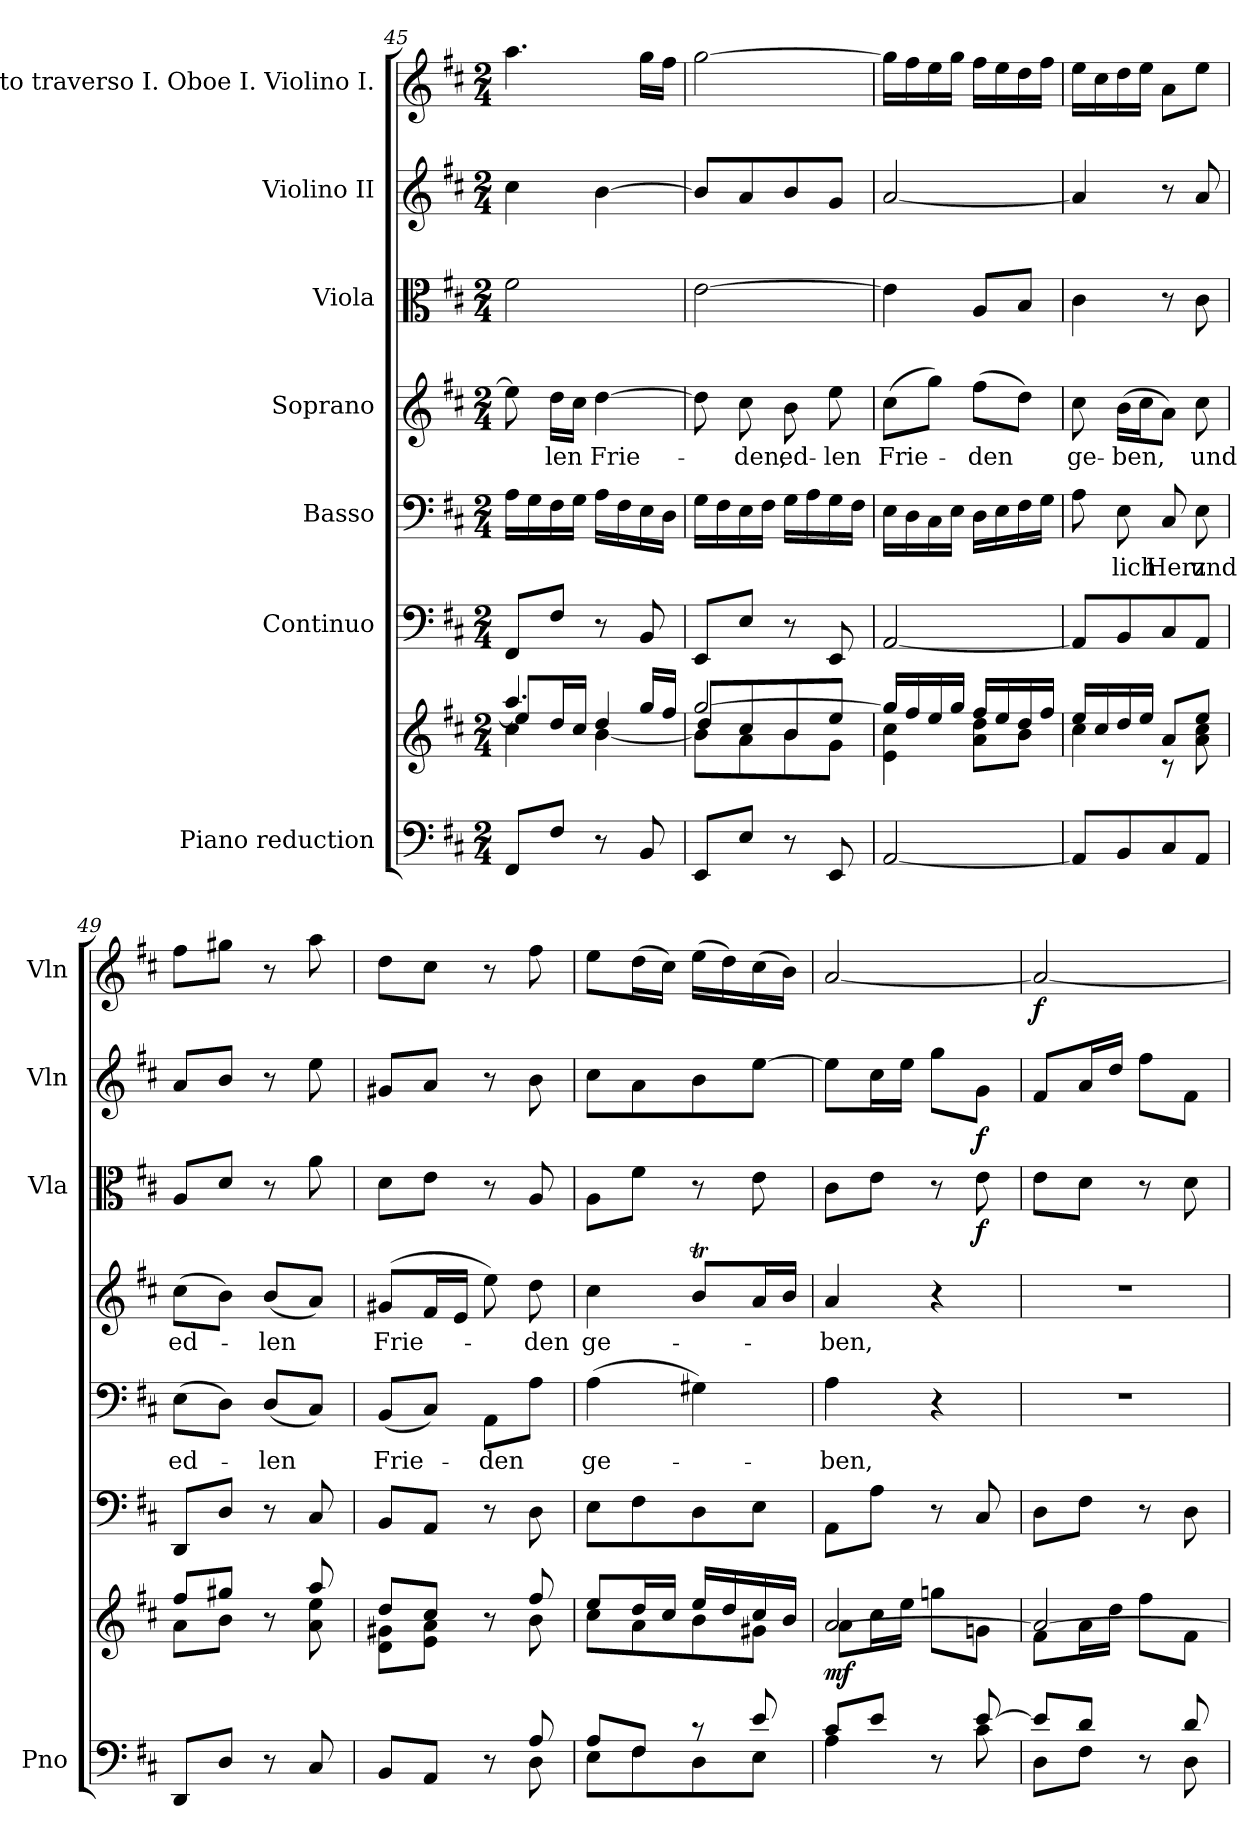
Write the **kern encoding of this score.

**kern	**kern	**dynam	**kern	**dynam	**kern	**text	**kern	**text	**kern	**dynam	**kern	**dynam	**kern	**dynam
*part7	*part7	*part7	*part6	*part6	*part5	*part5	*part4	*part4	*part3	*part3	*part2	*part2	*part1	*part1
*staff8	*staff7	*staff7/8	*staff6	*staff6	*staff5	*staff5	*staff4	*staff4	*staff3	*staff3	*staff2	*staff2	*staff1	*staff1
*I"Piano reduction	*	*	*I"Continuo	*	*I"Basso	*	*I"Soprano	*	*I"Viola	*	*I"Violino II	*	*I"Flauto traverso I. Oboe I. Violino I.	*
*I'Pno	*	*	*	*	*	*	*	*	*I'Vla	*	*I'Vln	*	*I'Vln	*
*clefF4	*clefG2	*	*clefF4	*	*clefF4	*	*clefG2	*	*clefC3	*	*clefG2	*	*clefG2	*
*k[f#c#]	*k[f#c#]	*	*k[f#c#]	*	*k[f#c#]	*	*k[f#c#]	*	*k[f#c#]	*	*k[f#c#]	*	*k[f#c#]	*
*M2/4	*M2/4	*	*M2/4	*	*M2/4	*	*M2/4	*	*M2/4	*	*M2/4	*	*M2/4	*
=45	=45	=45	=45	=45	=45	=45	=45	=45	=45	=45	=45	=45	=45	=45
*	*^	*	*	*	*	*	*	*	*	*	*	*	*	*
*	*	*^	*	*	*	*	*	*	*	*	*	*	*	*	*
8FF#/L	4.aa/	4cc#\	8ee/L]	.	8FF#/L	.	16A\LL	.	8ee\]	.	2f#\	.	4cc#\	.	4.aa\	.
.	.	.	.	.	.	.	16G\	.	.	.	.	.	.	.	.	.
!	!	!	!	!	!	!	!	!	!	!LO:LY:b	!	!	!	!	!	!
8F#/J	.	.	16dd/L	.	8F#/J	.	16F#\	.	16dd\LL	-len	.	.	.	.	.	.
.	.	.	16cc#/JJ	.	.	.	16G\JJ	.	16cc#\JJ	.	.	.	.	.	.	.
!	!	!	!	!	!	!	!	!	!	!LO:LY:b	!	!	!	!	!	!
8r	.	[4b\	4dd/	.	8r	.	16A\LL	.	[4dd\	Frie-	.	.	[4b\	.	.	.
.	.	.	.	.	.	.	16F#\	.	.	.	.	.	.	.	.	.
8BB/	16gg/LL	.	.	.	8BB/	.	16E\	.	.	.	.	.	.	.	16gg\LL	.
.	16ff#/JJ	.	.	.	.	.	16D\JJ	.	.	.	.	.	.	.	16ff#\JJ	.
=46	=46	=46	=46	=46	=46	=46	=46	=46	=46	=46	=46	=46	=46	=46	=46	=46
8EE/L	[2gg/	8b\L]	8dd/L	.	8EE/L	.	16G\LL	.	8dd\]	.	[2e\	.	8b/L]	.	[2gg\	.
.	.	.	.	.	.	.	16F#\	.	.	.	.	.	.	.	.	.
!	!	!	!	!	!	!	!	!	!	!LO:LY:b	!	!	!	!	!	!
8E/J	.	8a\	8cc#/	.	8E/J	.	16E\	.	8cc#\	-den,	.	.	8a/	.	.	.
.	.	.	.	.	.	.	16F#\JJ	.	.	.	.	.	.	.	.	.
!	!	!	!	!	!	!	!	!	!	!LO:LY:b	!	!	!	!	!	!
8r	.	8b\	8b/	.	8r	.	16G\LL	.	8b\	ed-	.	.	8b/	.	.	.
.	.	.	.	.	.	.	16A\	.	.	.	.	.	.	.	.	.
!	!	!	!	!	!	!	!	!	!	!LO:LY:b	!	!	!	!	!	!
8EE/	.	8g\J	8ee/J	.	8EE/	.	16G\	.	8ee\	-len	.	.	8g/J	.	.	.
.	.	.	.	.	.	.	16F#\JJ	.	.	.	.	.	.	.	.	.
*	*	*v	*v	*	*	*	*	*	*	*	*	*	*	*	*	*
=47	=47	=47	=47	=47	=47	=47	=47	=47	=47	=47	=47	=47	=47	=47	=47
!	!	!	!	!	!	!	!	!	!LO:LY:b	!	!	!	!	!	!
[2AA/	16gg/LL]	4e\ 4cc#\	.	[2AA/	.	16E\LL	.	(8cc#\L	Frie-	4e\]	.	[2a/	.	16gg\LL]	.
.	16ff#/	.	.	.	.	16D\	.	.	.	.	.	.	.	16ff#\	.
.	16ee/	.	.	.	.	16C#\	.	8gg\J)	.	.	.	.	.	16ee\	.
.	16gg/JJ	.	.	.	.	16E\JJ	.	.	.	.	.	.	.	16gg\JJ	.
!	!	!	!	!	!	!	!	!	!LO:LY:b	!	!	!	!	!	!
.	16ff#/LL	8a\ 8dd\L	.	.	.	16D\LL	.	(8ff#\L	-den	8A/L	.	.	.	16ff#\LL	.
.	16ee/	.	.	.	.	16E\	.	.	.	.	.	.	.	16ee\	.
.	16dd/	8b\J	.	.	.	16F#\	.	8dd\J)	.	8B/J	.	.	.	16dd\	.
.	16ff#/JJ	.	.	.	.	16G\JJ	.	.	.	.	.	.	.	16ff#\JJ	.
=48	=48	=48	=48	=48	=48	=48	=48	=48	=48	=48	=48	=48	=48	=48	=48
!	!	!	!	!	!	!	!	!	!LO:LY:b	!	!	!	!	!	!
8AA/L]	16ee/LL	4cc#\	.	8AA/L]	.	8A\	.	8cc#\	ge-	4c#\	.	4a/]	.	16ee\LL	.
.	16cc#/	.	.	.	.	.	.	.	.	.	.	.	.	16cc#\	.
!	!	!	!	!	!	!	!LO:LY:b	!	!LO:LY:b	!	!	!	!	!	!
8BB/	16dd/	.	.	8BB/	.	8E\	-lich	(16b\LL	-ben,	.	.	.	.	16dd\	.
.	16ee/JJ	.	.	.	.	.	.	16cc#\J	.	.	.	.	.	16ee\JJ	.
!	!	!	!	!	!	!	!LO:LY:b	!	!	!	!	!	!	!	!
8C#/	8a/L	8r	.	8C#/	.	8C#/	Herz	8a\J)	.	8r	.	8r	.	8a\L	.
!	!	!	!	!	!	!	!LO:LY:b	!	!LO:LY:b	!	!	!	!	!	!
8AA/J	8ee/J	8a\ 8cc#\	.	8AA/J	.	8E\	und	8cc#\	und	8c#\	.	8a/	.	8ee\J	.
=49	=49	=49	=49	=49	=49	=49	=49	=49	=49	=49	=49	=49	=49	=49	=49
!	!	!	!	!	!	!	!LO:LY:b	!	!LO:LY:b	!	!	!	!	!	!
8DD/L	8ff#/L	8a\L	.	8DD/L	.	(8E\L	ed-	(8cc#\L	ed-	8A/L	.	8a/L	.	8ff#\L	.
8D/J	8gg#X/J	8b\J	.	8D/J	.	8D\J)	.	8b\J)	.	8d/J	.	8b/J	.	8gg#X\J	.
!	!	!	!	!	!	!	!LO:LY:b	!	!LO:LY:b	!	!	!	!	!	!
8r	8r	8ryy	.	8r	.	(8D/L	-len	(8b/L	-len	8r	.	8r	.	8r	.
8C#/	8aa/	8a\ 8ee\	.	8C#/	.	8C#/J)	.	8a/J)	.	8a\	.	8ee\	.	8aa\	.
=50	=50	=50	=50	=50	=50	=50	=50	=50	=50	=50	=50	=50	=50	=50	=50
*^	*	*	*	*	*	*	*	*	*	*	*	*	*	*	*
!	!	!	!	!	!	!	!	!LO:LY:b	!	!LO:LY:b	!	!	!	!	!	!
8BB/L	4ryy	8dd/L	8d\ 8g#X\L	.	8BB/L	.	(8BB/L	Frie-	(8g#X/L	Frie-	8d\L	.	8g#X/L	.	8dd\L	.
8AA/J	.	8cc#/J	8e\ 8a\J	.	8AA/J	.	8C#/J)	.	16f#/L	.	8e\J	.	8a/J	.	8cc#\J	.
.	.	.	.	.	.	.	.	.	16e/JJ	.	.	.	.	.	.	.
!	!	!	!	!	!	!	!	!LO:LY:b	!	!	!	!	!	!	!	!
8r	8ryy	8r	8ryy	.	8r	.	8AA\L	-den	8ee\)	.	8r	.	8r	.	8r	.
!	!	!	!	!	!	!	!	!	!	!LO:LY:b	!	!	!	!	!	!
8A/	8D\	8ff#/	8b\	.	8D\	.	8A\J	.	8dd\	-den	8A/	.	8b\	.	8ff#\	.
=51	=51	=51	=51	=51	=51	=51	=51	=51	=51	=51	=51	=51	=51	=51	=51	=51
!	!	!	!	!	!	!	!	!LO:LY:b	!	!LO:LY:b	!	!	!	!	!	!
8A/L	8E\L	8ee/L	8cc#\L	.	8E\L	.	(4A\	ge-	4cc#\	ge-	8A\L	.	8cc#\L	.	8ee\L	.
8F#/J	8F#\	16dd/L	8a\	.	8F#\	.	.	.	.	.	8f#\J	.	8a\	.	(16dd\L	.
.	.	16cc#/JJ	.	.	.	.	.	.	.	.	.	.	.	.	16cc#\JJ)	.
8r	8D\	16ee/LL	8b\	.	8D\	.	4G#X\)	.	8bT/L	.	8r	.	8b\	.	(16ee\LL	.
.	.	16dd/	.	.	.	.	.	.	.	.	.	.	.	.	16dd\)	.
8e/	8E\J	16cc#/	8g#X\J	.	8E\J	.	.	.	16a/L	.	8e\	.	[8ee\J	.	(16cc#\	.
.	.	16b/JJ	.	.	.	.	.	.	16b/JJ	.	.	.	.	.	16b\JJ)	.
=52	=52	=52	=52	=52	=52	=52	=52	=52	=52	=52	=52	=52	=52	=52	=52	=52
!	!	!	!	!LO:DY:b	!	!	!	!LO:LY:b	!	!LO:LY:b	!	!	!	!	!	!
8c#/L	4A\	[2a/	8a\L	mf	8AA\L	.	4A\	-ben,	4a/	-ben,	8c#\L	.	8ee\L]	.	[2a/	.
8e/J	.	.	16cc#\L	.	8A\J	.	.	.	.	.	8e\J	.	16cc#\L	.	.	.
.	.	.	16ee\JJ	.	.	.	.	.	.	.	.	.	16ee\JJ	.	.	.
8r	8ryy	.	8ggn\L	.	8r	.	4r	.	4r	.	8r	.	8gg\L	.	.	.
!	!	!	!	!	!	!LO:DY:a	!	!	!	!	!	!	!	!	!	!
!	!	!	!	!	!	!LO:DY:n=1:a	!	!	!	!	!	!	!	!	!	!
!	!	!	!	!	!	!LO:DY:n=2:a	!	!	!	!	!	!LO:DY:b	!	!LO:DY:b	!	!
[8e/	8c#\	.	8gn\J	.	8C#/	other-dynamics f other-dynamics	.	.	.	.	8e\	f	8g\J	f	.	.
!!LO:PB:g=z
=53	=53	=53	=53	=53	=53	=53	=53	=53	=53	=53	=53	=53	=53	=53	=53	=53
!	!	!	!	!	!	!	!	!	!	!	!	!	!	!	!	!LO:DY:b
8e/L]	8D\L	2a/_	8f#\L	.	8D\L	.	2r	.	2r	.	8e\L	.	8f#/L	.	2a/_	f
8d/J	8F#\J	.	16a\L	.	8F#\J	.	.	.	.	.	8d\J	.	16a/L	.	.	.
.	.	.	16dd\JJ	.	.	.	.	.	.	.	.	.	16dd/JJ	.	.	.
8r	8ryy	.	8ff#\L	.	8r	.	.	.	.	.	8r	.	8ff#\L	.	.	.
8d/	8D\	.	8f#\J	.	8D\	.	.	.	.	.	8d\	.	8f#\J	.	.	.
*v	*v	*	*	*	*	*	*	*	*	*	*	*	*	*	*	*
*	*v	*v	*	*	*	*	*	*	*	*	*	*	*	*	*
=	=	=	=	=	=	=	=	=	=	=	=	=	=	=
*-	*-	*-	*-	*-	*-	*-	*-	*-	*-	*-	*-	*-	*-	*-
